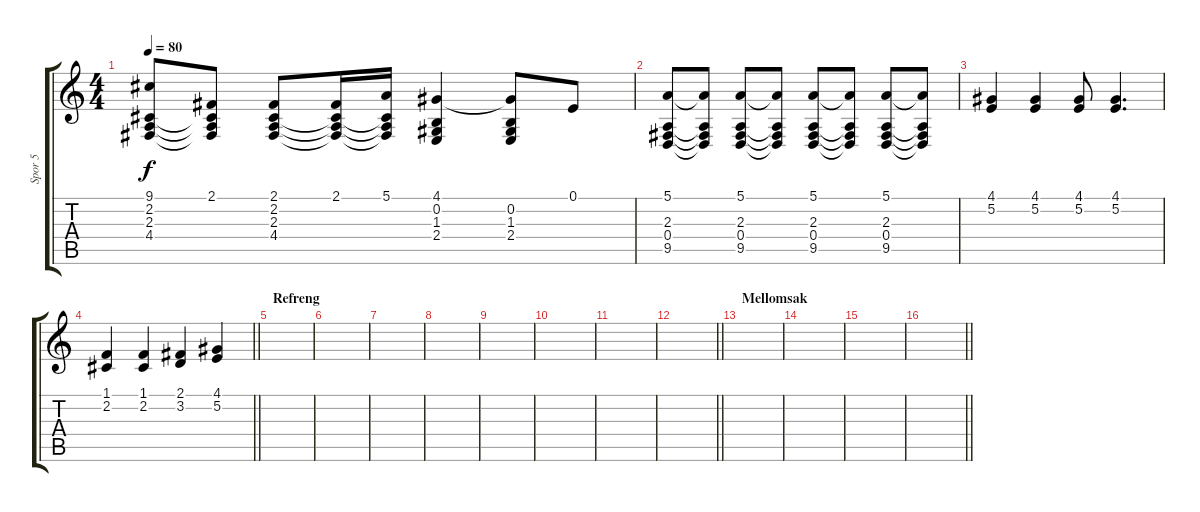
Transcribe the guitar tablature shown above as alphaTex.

\track ("Spor 5" "Spor 5") {instrument acousticgrandpiano}
\staff {score tabs}
\tuning (E4 B3 G3 D3 A2 D2) {hide}
\ts (4 4)
\tempo 80
\clef g2
\ks c
(9.1{t} 2.2 2.3 4.4).8{dy f} (2.1 2.2{t} 2.3{t} 4.4{t}).8 (2.1 2.2 2.3 4.4).8 (2.1 2.2{t} 2.3{t} 4.4{t}).16 (5.1 2.2{t} 2.3{t} 4.4{t}).16 (4.1 0.2 1.3 2.4).4 (4.1{t} 0.2 1.3 2.4).8 0.1.8 |
(5.1 2.3 0.4 9.5).8 (5.1{t} 2.3{t} 0.4{t} 9.5{t}).8 (5.1 2.3 0.4 9.5).8 (5.1{t} 2.3{t} 0.4{t} 9.5{t}).8 (5.1 2.3 0.4 9.5).8 (5.1{t} 2.3{t} 0.4{t} 9.5{t}).8 (5.1 2.3 0.4 9.5).8 (5.1{t} 2.3{t} 0.4{t} 9.5{t}).8 |
(4.1 5.2).4 (4.1 5.2).4 (4.1 5.2).8 (4.1 5.2).4{d} |
\barLineRight lightlight
(1.1 2.2).4 (1.1 2.2).4 (2.1 3.2).4 (4.1 5.2).4 |
\section ("" "Refreng")
|
|
|
|
|
|
|
\barLineRight lightlight
|
\section ("" "Mellomsak")
|
|
|
\barLineRight lightlight
